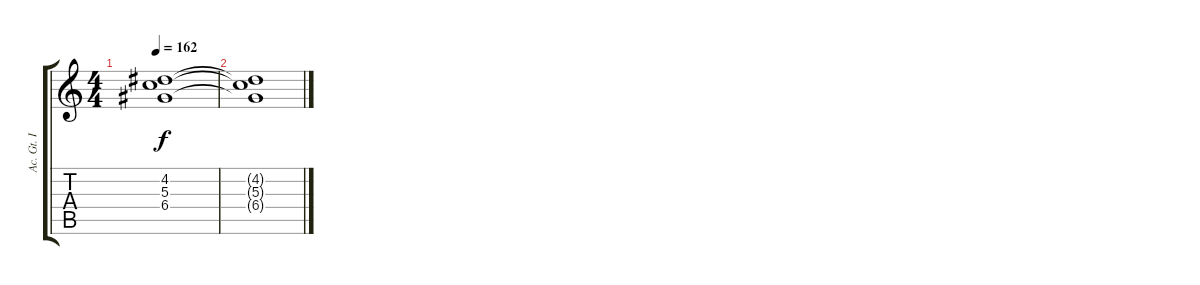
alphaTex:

\track ("Ac. Gt. I" "Ac. Gt. I") {instrument acousticguitarsteel}
\staff {score tabs}
\tuning (E4 B3 G3 D3 A2 E2) {hide}
\ts (4 4)
\tempo 162
\clef g2
\ks c
(4.2{t} 5.3{t} 6.4{t}).1{dy f} |
(4.2{t} 5.3{t} 6.4{t}).1
